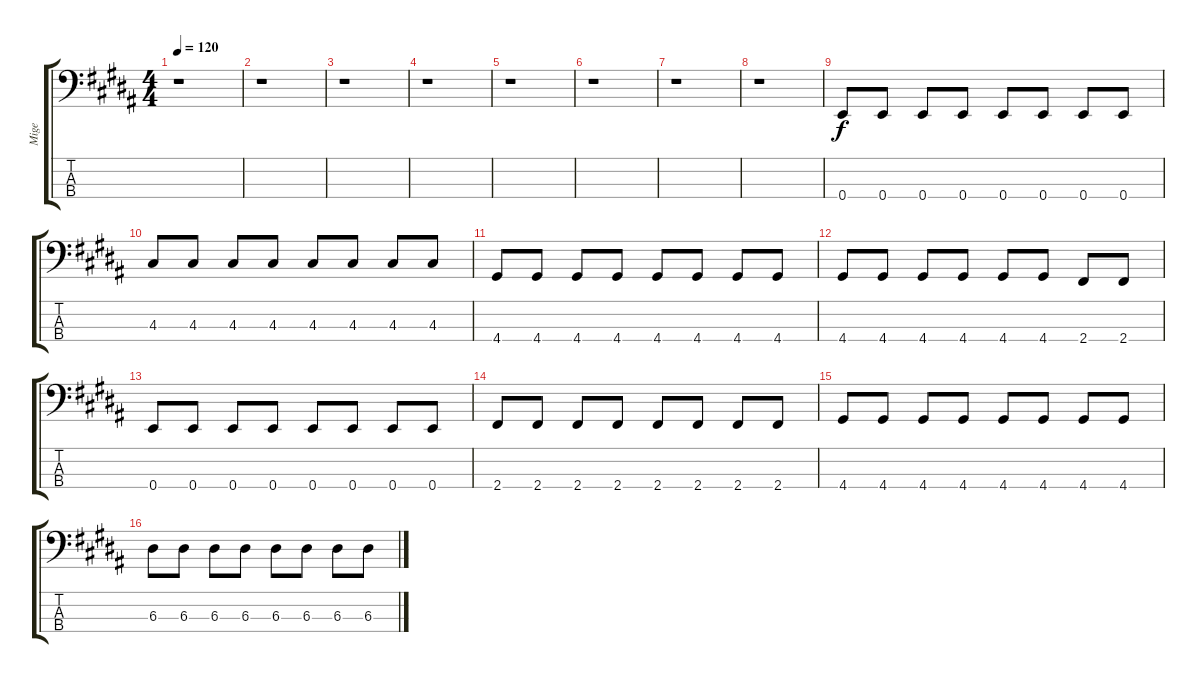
\track ("Mige" "Mige") {instrument electricbassfinger}
\staff {score tabs}
\tuning (G2 D2 A1 E1) {hide}
\ts (4 4)
\tempo 120
\clef f4
\ks b
r.1{dy f instrument electricbassfinger} |
r.1 |
r.1 |
r.1 |
r.1 |
r.1 |
r.1 |
r.1 |
0.4.8 0.4.8 0.4.8 0.4.8 0.4.8 0.4.8 0.4.8 0.4.8 |
4.3.8 4.3.8 4.3.8 4.3.8 4.3.8 4.3.8 4.3.8 4.3.8 |
4.4.8 4.4.8 4.4.8 4.4.8 4.4.8 4.4.8 4.4.8 4.4.8 |
4.4.8 4.4.8 4.4.8 4.4.8 4.4.8 4.4.8 2.4.8 2.4.8 |
0.4.8 0.4.8 0.4.8 0.4.8 0.4.8 0.4.8 0.4.8 0.4.8 |
2.4.8 2.4.8 2.4.8 2.4.8 2.4.8 2.4.8 2.4.8 2.4.8 |
4.4.8 4.4.8 4.4.8 4.4.8 4.4.8 4.4.8 4.4.8 4.4.8 |
6.3.8 6.3.8 6.3.8 6.3.8 6.3.8 6.3.8 6.3.8 6.3.8
